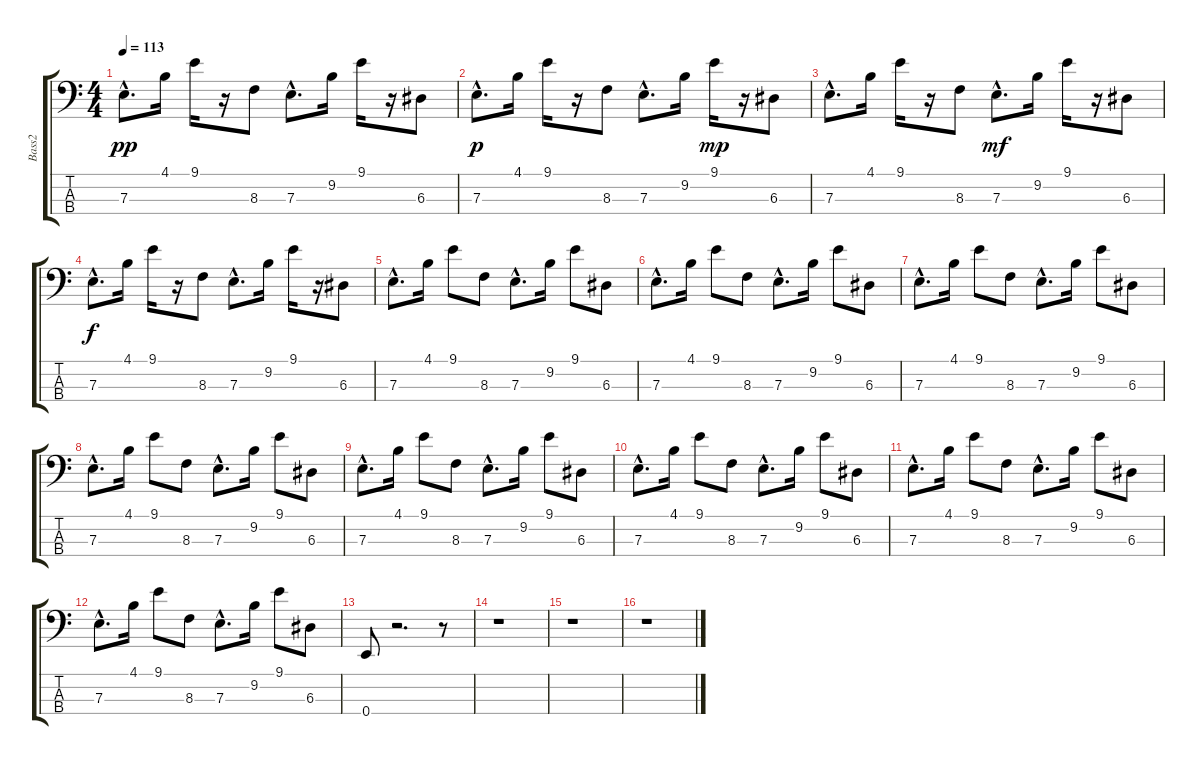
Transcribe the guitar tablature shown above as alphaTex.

\track ("Bass2" "Bass2") {instrument slapbass1}
\staff {score tabs}
\tuning (G2 D2 A1 E1) {hide}
\ts (4 4)
\tempo 113
\clef f4
\ks c
7.3{hac}.8{d dy pp} 4.1.16 9.1.16 r.16 8.3.8 7.3{hac}.8{d} 9.2.16 9.1.16 r.16 6.3.8 |
7.3{hac}.8{d dy p} 4.1.16 9.1.16 r.16 8.3.8 7.3{hac}.8{d} 9.2.16 9.1.16{dy mp} r.16 6.3.8 |
7.3{hac}.8{d} 4.1.16 9.1.16 r.16 8.3.8 7.3{hac}.8{d dy mf} 9.2.16 9.1.16 r.16 6.3.8 |
7.3{hac}.8{d dy f} 4.1.16 9.1.16 r.16 8.3.8 7.3{hac}.8{d} 9.2.16 9.1.16 r.16 6.3.8 |
7.3{hac}.8{d} 4.1.16 9.1.8 8.3.8 7.3{hac}.8{d} 9.2.16 9.1.8 6.3.8 |
7.3{hac}.8{d} 4.1.16 9.1.8 8.3.8 7.3{hac}.8{d} 9.2.16 9.1.8 6.3.8 |
7.3{hac}.8{d} 4.1.16 9.1.8 8.3.8 7.3{hac}.8{d} 9.2.16 9.1.8 6.3.8 |
7.3{hac}.8{d} 4.1.16 9.1.8 8.3.8 7.3{hac}.8{d} 9.2.16 9.1.8 6.3.8 |
7.3{hac}.8{d} 4.1.16 9.1.8 8.3.8 7.3{hac}.8{d} 9.2.16 9.1.8 6.3.8 |
7.3{hac}.8{d} 4.1.16 9.1.8 8.3.8 7.3{hac}.8{d} 9.2.16 9.1.8 6.3.8 |
7.3{hac}.8{d} 4.1.16 9.1.8 8.3.8 7.3{hac}.8{d} 9.2.16 9.1.8 6.3.8 |
7.3{hac}.8{d} 4.1.16 9.1.8 8.3.8 7.3{hac}.8{d} 9.2.16 9.1.8 6.3.8 |
0.4.8 r.2{d} r.8 |
r.1 |
r.1 |
r.1
